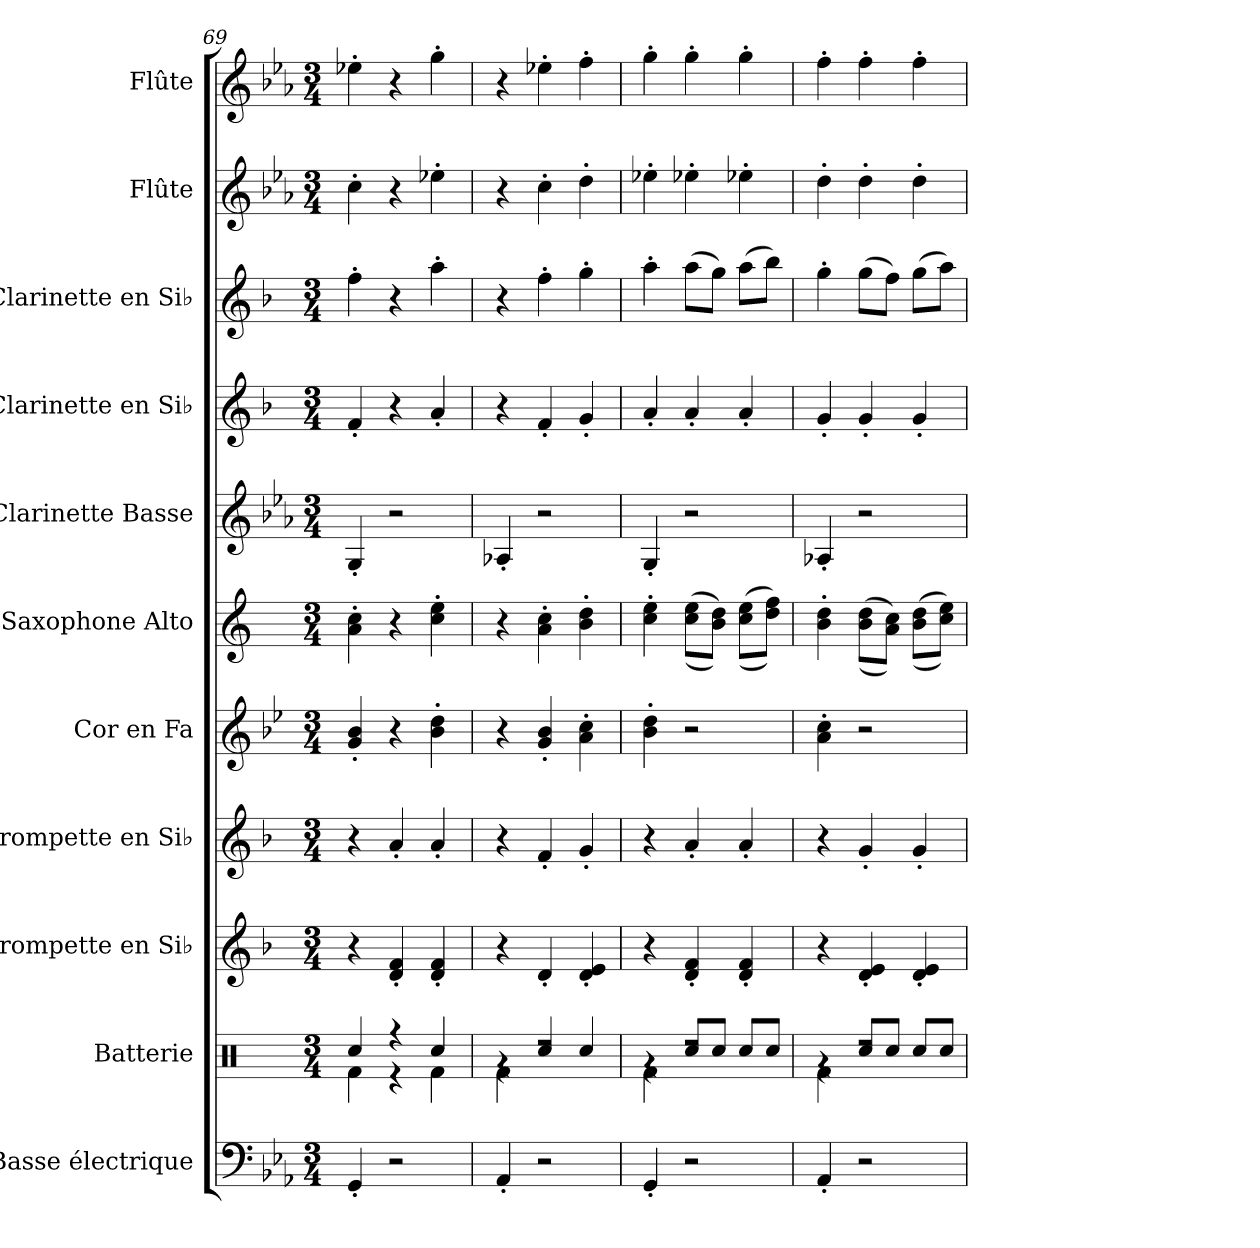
**kern	**kern	**kern	**kern	**kern	**kern	**kern	**kern	**kern	**kern	**kern
*part11	*part10	*part9	*part8	*part7	*part6	*part5	*part4	*part3	*part2	*part1
*staff11	*staff10	*staff9	*staff8	*staff7	*staff6	*staff5	*staff4	*staff3	*staff2	*staff1
*I"Basse électrique	*I"Batterie	*I"Trompette en Si♭	*I"Trompette en Si♭	*I"Cor en Fa	*I"Saxophone Alto	*I"Clarinette Basse	*I"Clarinette en Si♭	*I"Clarinette en Si♭	*I"Flûte	*I"Flûte
*I'B. él.	*I'Batt.	*I'Tromp. Si♭	*I'Tromp. Si♭	*I'Cor Fa	*I'Sax. A.	*I'Cl. basse	*I'Clar. Si♭	*I'Clar. Si♭	*I'Fl.	*I'Fl.
*clefF4	*clefX	*clefG2	*clefG2	*clefG2	*clefG2	*clefG2	*clefG2	*clefG2	*clefG2	*clefG2
*ITrd7c12	*	*ITrd1c2	*ITrd1c2	*ITrd4c7	*ITrd5c9	*ITrd8c14	*ITrd1c2	*ITrd1c2	*	*
*k[b-e-a-]	*k[]	*k[b-e-a-]	*k[b-e-a-]	*k[b-e-a-]	*k[b-e-a-]	*k[b-e-a-]	*k[b-e-a-]	*k[b-e-a-]	*k[b-e-a-]	*k[b-e-a-]
*M3/4	*M3/4	*M3/4	*M3/4	*M3/4	*M3/4	*M3/4	*M3/4	*M3/4	*M3/4	*M3/4
=69	=69	=69	=69	=69	=69	=69	=69	=69	=69	=69
*	*^	*	*	*	*	*	*	*	*	*
4GGG'/	4Rcc/	4Rf\	4r	4r	4c/' 4e-/'	4c\' 4e-\'	4GG'/	4e-'/	4ee-'\	4cc'\	4ee-X'\
2r	4r	4r	4c/' 4e-/'	4g'/	4r	4r	2r	4r	4r	4r	4r
.	4Rcc/	4Rf\	4c/' 4e-/'	4g'/	4e-\' 4g\'	4e-\' 4g\'	.	4g'/	4gg'\	4ee-X'\	4gg'\
=70	=70	=70	=70	=70	=70	=70	=70	=70	=70	=70	=70
4AAA-'/	4rg	4Rf\	4r	4r	4r	4r	4AA-X'/	4r	4r	4r	4r
2r	4Rcc/	2rdd	4c'/	4e-'/	4c/' 4e-/'	4c\' 4e-\'	2r	4e-'/	4ee-'\	4cc'\	4ee-X'\
.	4Rcc/	.	4c/' 4d/'	4f'/	4d\' 4f\'	4d\' 4f\'	.	4f'/	4ff'\	4dd'\	4ff'\
=71	=71	=71	=71	=71	=71	=71	=71	=71	=71	=71	=71
4GGG'/	4rg	4Rf\	4r	4r	4e-\' 4g\'	4e-\' 4g\'	4GG'/	4g'/	4gg'\	4ee-X'\	4gg'\
2r	8Rcc/L	2rdd	4c/' 4e-/'	4g'/	2r	((8e-\ 8g\L	2r	4g'/	(8gg\L	4ee-X'\	4gg'\
.	8Rcc/J	.	.	.	.	8d\ 8f\J))	.	.	8ff\J)	.	.
.	8Rcc/L	.	4c/' 4e-/'	4g'/	.	((8e-\ 8g\L	.	4g'/	(8gg\L	4ee-X'\	4gg'\
.	8Rcc/J	.	.	.	.	8f\ 8a-\J))	.	.	8aa-\J)	.	.
!!LO:PB:g=z
=72	=72	=72	=72	=72	=72	=72	=72	=72	=72	=72	=72
4AAA-'/	4rg	4Rf\	4r	4r	4d\' 4f\'	4d\' 4f\'	4AA-X'/	4f'/	4ff'\	4dd'\	4ff'\
2r	8Rcc/L	2rdd	4c/' 4d/'	4f'/	2r	((8d\ 8f\L	2r	4f'/	(8ff\L	4dd'\	4ff'\
.	8Rcc/J	.	.	.	.	8c\ 8e-\J))	.	.	8ee-\J)	.	.
.	8Rcc/L	.	4c/' 4d/'	4f'/	.	((8d\ 8f\L	.	4f'/	(8ff\L	4dd'\	4ff'\
.	8Rcc/J	.	.	.	.	8e-\ 8g\J))	.	.	8gg\J)	.	.
*	*v	*v	*	*	*	*	*	*	*	*	*
=	=	=	=	=	=	=	=	=	=	=
*-	*-	*-	*-	*-	*-	*-	*-	*-	*-	*-
